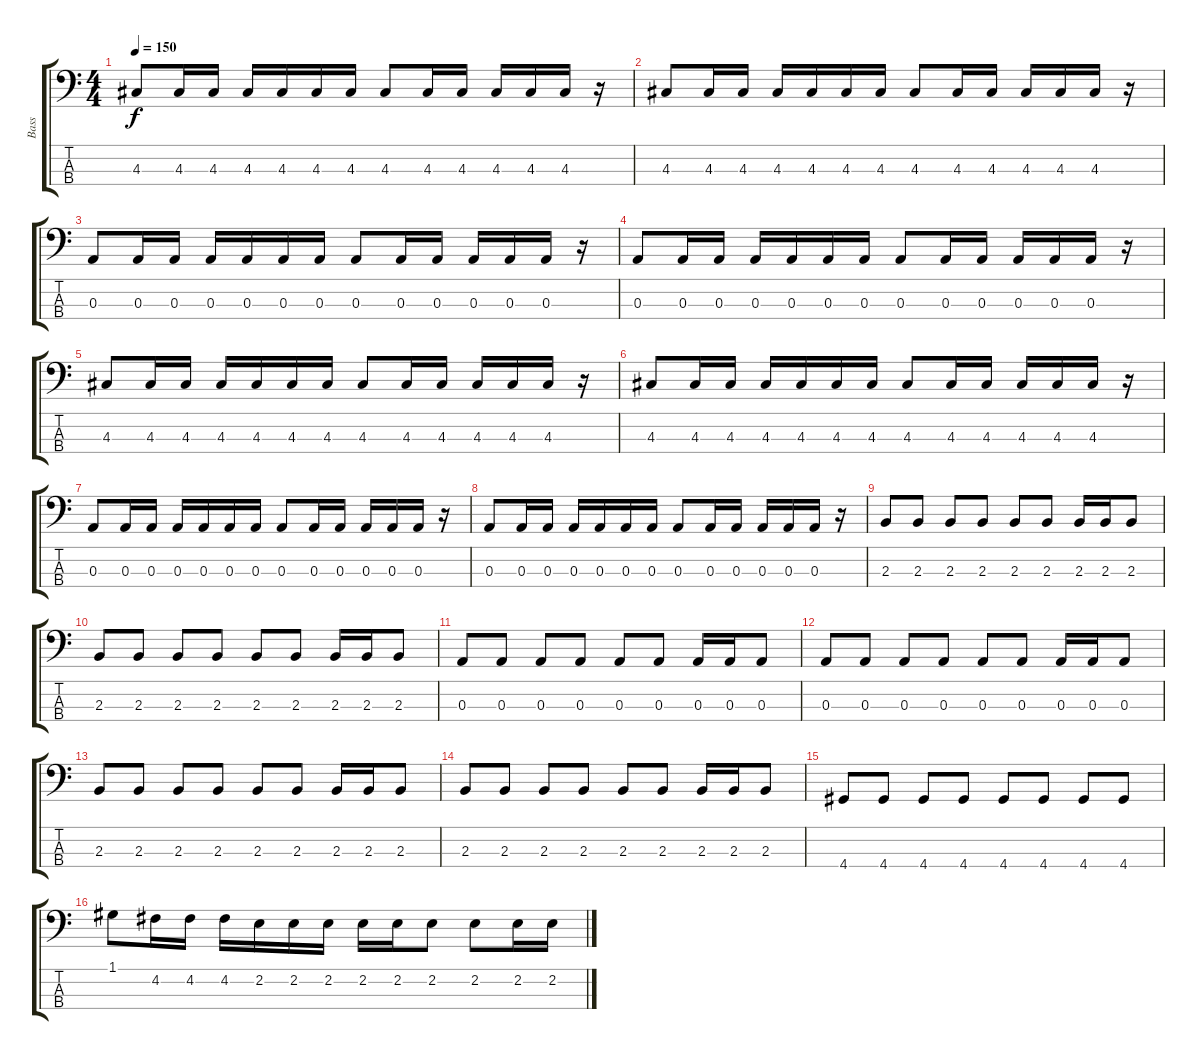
\track ("Bass" "Bass") {instrument electricbassfinger}
\staff {score tabs}
\tuning (G2 D2 A1 E1) {hide}
\ts (4 4)
\tempo 150
\clef f4
\ks c
4.3.8{dy f} 4.3.16 4.3.16 4.3.16 4.3.16 4.3.16 4.3.16 4.3.8 4.3.16 4.3.16 4.3.16 4.3.16 4.3.16 r.16 |
4.3.8 4.3.16 4.3.16 4.3.16 4.3.16 4.3.16 4.3.16 4.3.8 4.3.16 4.3.16 4.3.16 4.3.16 4.3.16 r.16 |
0.3.8 0.3.16 0.3.16 0.3.16 0.3.16 0.3.16 0.3.16 0.3.8 0.3.16 0.3.16 0.3.16 0.3.16 0.3.16 r.16 |
0.3.8 0.3.16 0.3.16 0.3.16 0.3.16 0.3.16 0.3.16 0.3.8 0.3.16 0.3.16 0.3.16 0.3.16 0.3.16 r.16 |
4.3.8 4.3.16 4.3.16 4.3.16 4.3.16 4.3.16 4.3.16 4.3.8 4.3.16 4.3.16 4.3.16 4.3.16 4.3.16 r.16 |
4.3.8 4.3.16 4.3.16 4.3.16 4.3.16 4.3.16 4.3.16 4.3.8 4.3.16 4.3.16 4.3.16 4.3.16 4.3.16 r.16 |
0.3.8 0.3.16 0.3.16 0.3.16 0.3.16 0.3.16 0.3.16 0.3.8 0.3.16 0.3.16 0.3.16 0.3.16 0.3.16 r.16 |
0.3.8 0.3.16 0.3.16 0.3.16 0.3.16 0.3.16 0.3.16 0.3.8 0.3.16 0.3.16 0.3.16 0.3.16 0.3.16 r.16 |
2.3.8 2.3.8 2.3.8 2.3.8 2.3.8 2.3.8 2.3.16 2.3.16 2.3.8 |
2.3.8 2.3.8 2.3.8 2.3.8 2.3.8 2.3.8 2.3.16 2.3.16 2.3.8 |
0.3.8 0.3.8 0.3.8 0.3.8 0.3.8 0.3.8 0.3.16 0.3.16 0.3.8 |
0.3.8 0.3.8 0.3.8 0.3.8 0.3.8 0.3.8 0.3.16 0.3.16 0.3.8 |
2.3.8 2.3.8 2.3.8 2.3.8 2.3.8 2.3.8 2.3.16 2.3.16 2.3.8 |
2.3.8 2.3.8 2.3.8 2.3.8 2.3.8 2.3.8 2.3.16 2.3.16 2.3.8 |
4.4.8 4.4.8 4.4.8 4.4.8 4.4.8 4.4.8 4.4.8 4.4.8 |
1.1.8 4.2.16 4.2.16 4.2.16 2.2.16 2.2.16 2.2.16 2.2.16 2.2.16 2.2.8 2.2.8 2.2.16 2.2.16
